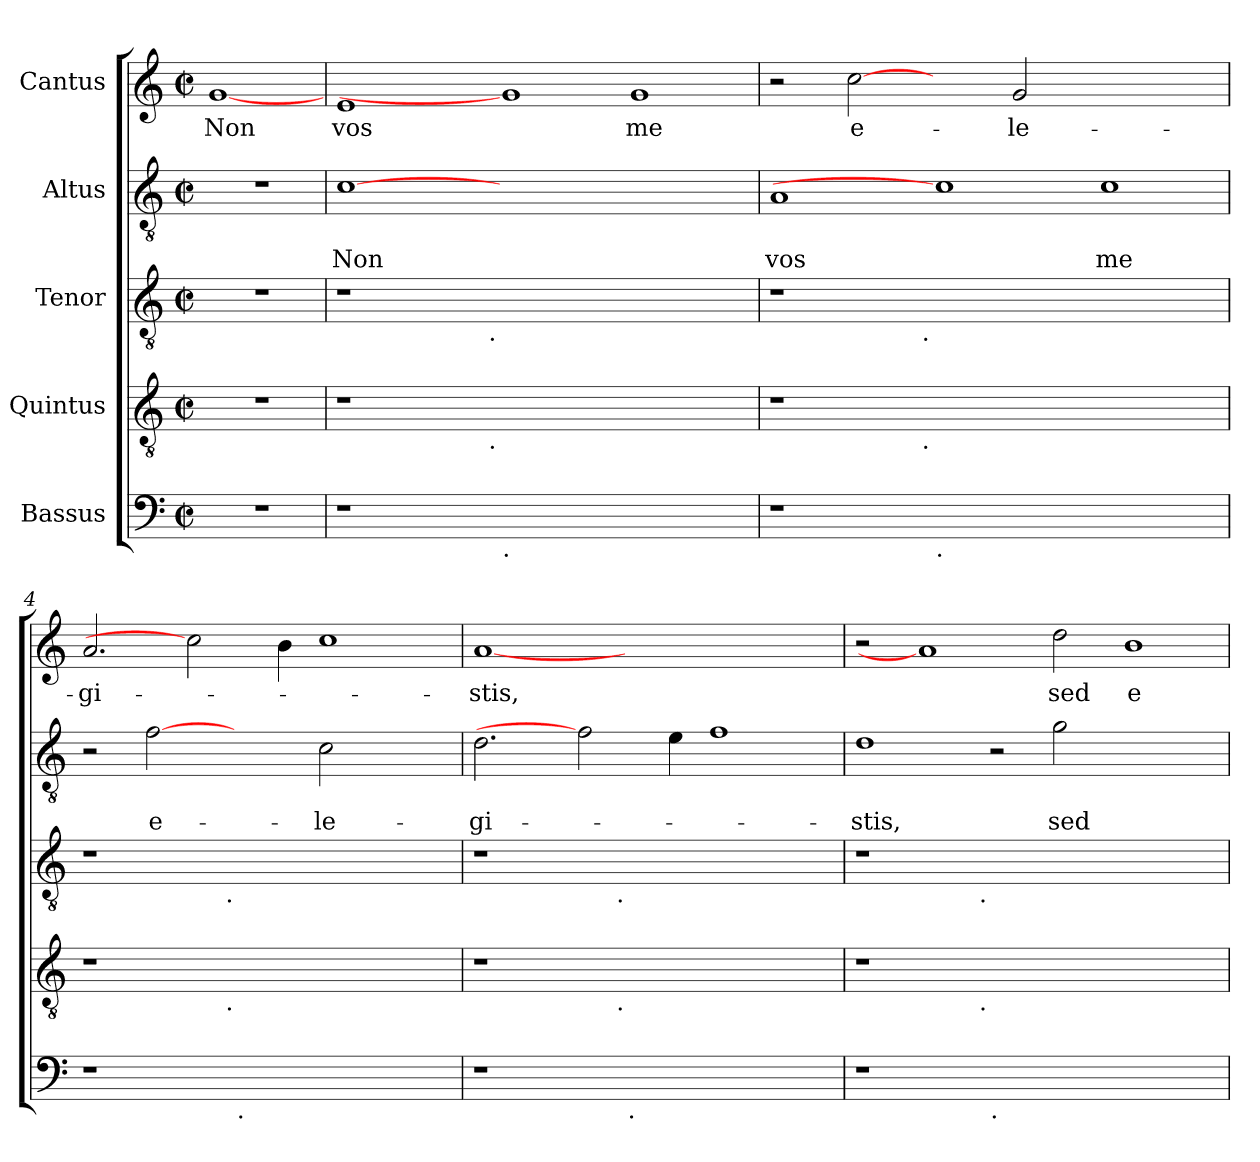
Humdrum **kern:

**kern	**kern	**kern	**kern	**text	**text	**kern	**text
*part5	*part4	*part3	*part2	*part2	*part2	*part1	*part1
*staff5	*staff4	*staff3	*staff2	*staff2	*staff2	*staff1	*staff1
*I"Bassus	*I"Quintus	*I"Tenor	*I"Altus	*	*	*I"Cantus	*
*clefF4	*clefGv2	*clefGv2	*clefGv2	*	*	*clefG2	*
*k[]	*k[]	*k[]	*k[]	*	*	*k[]	*
*C:	*C:	*C:	*C:	*	*	*C:	*
*M2/2	*M2/2	*M2/2	*M2/2	*	*	*M2/2	*
*met(c|)	*met(c|)	*met(c|)	*met(c|)	*	*	*met(c|)	*
=1	=1	=1	=1	=1	=1	=1	=1
!	!	!	!	!	!	!	!LO:LY:b
1r	1r	1r	1r	.	.	[1g	Non
=2	=2	=2	=2	=2	=2	=2	=2
!	!	!	!	!	!LO:LY:b	!	!LO:LY:b
*	*^	*^	*	*	*	*	*
1r	1r	2ryy	1r	2ryy	[1c	.	Non	1e	vos
.	.	4...ryy	.	4...ryy	.	.	.	.	.
!	!	!	!	!LO:TX:b:t=.	!	!	!	!	!
!	!	!LO:TX:b:t=.	!	!	!	!	!	!	!
.	.	1ryy	.	1ryy	.	.	.	.	.
!LO:TX:b:t=.	!	!	!	!	!	!	!	!	!
0ryy	0ryy	.	0ryy	.	0ryy	.	.	1g]	.
.	.	1ryy	.	1ryy	.	.	.	.	.
!	!	!	!	!	!	!	!	!	!LO:LY:b
.	.	.	.	.	.	.	.	1g	me
.	.	32ryy	.	32ryy	.	.	.	.	.
=3	=3	=3	=3	=3	=3	=3	=3	=3	=3
!	!	!	!	!	!	!	!LO:LY:b	!	!
1r	1r	2ryy	1r	2ryy	1A	.	vos	2r	.
!	!	!	!	!	!	!	!	!	!LO:LY:b
.	.	4...ryy	.	4...ryy	.	.	.	[2cc	e-
!	!	!	!	!LO:TX:b:t=.	!	!	!	!	!
!	!	!LO:TX:b:t=.	!	!	!	!	!	!	!
.	.	1ryy	.	1ryy	.	.	.	.	.
!LO:TX:b:t=.	!	!	!	!	!	!	!	!	!
0ryy	0ryy	.	0ryy	.	1c]	.	.	2ryy	.
!	!	!	!	!	!	!	!	!	!LO:LY:b
.	.	.	.	.	.	.	.	2g/	-le-
.	.	1ryy	.	1ryy	.	.	.	.	.
!	!	!	!	!	!	!	!LO:LY:b	!	!
.	.	.	.	.	1c	.	me	1ryy	.
.	.	32ryy	.	32ryy	.	.	.	.	.
=4	=4	=4	=4	=4	=4	=4	=4	=4	=4
!	!	!	!	!	!	!	!	!	!LO:LY:b
1r	1r	2ryy	1r	2ryy	2r	.	.	2.a/	-gi-
!	!	!	!	!	!	!	!LO:LY:b	!	!
.	.	4...ryy	.	4...ryy	[2f	.	e-	.	.
.	.	.	.	.	.	.	.	2cc]	.
!	!	!	!	!LO:TX:b:t=.	!	!	!	!	!
!	!	!LO:TX:b:t=.	!	!	!	!	!	!	!
.	.	1ryy	.	1ryy	.	.	.	.	.
!LO:TX:b:t=.	!	!	!	!	!	!	!	!	!
1.ryy	1.ryy	.	1.ryy	.	2ryy	.	.	.	.
.	.	.	.	.	.	.	.	4b\	.
!	!	!	!	!	!	!	!LO:LY:b	!	!
.	.	.	.	.	2c\	.	-le-	1cc	.
.	.	2ryy	.	2ryy	.	.	.	.	.
.	.	.	.	.	2ryy	.	.	.	.
.	.	32ryy	.	32ryy	.	.	.	.	.
=5	=5	=5	=5	=5	=5	=5	=5	=5	=5
!	!	!	!	!	!	!	!LO:LY:b	!	!LO:LY:b
1r	1r	2ryy	1r	2ryy	2.d\	.	-gi-	[1a	-stis,
.	.	4...ryy	.	4...ryy	.	.	.	.	.
.	.	.	.	.	2f]	.	.	.	.
!	!	!	!	!LO:TX:b:t=.	!	!	!	!	!
!	!	!LO:TX:b:t=.	!	!	!	!	!	!	!
.	.	1ryy	.	1ryy	.	.	.	.	.
!LO:TX:b:t=.	!	!	!	!	!	!	!	!	!
1.ryy	1.ryy	.	1.ryy	.	.	.	.	1.ryy	.
.	.	.	.	.	4e\	.	.	.	.
.	.	.	.	.	1f	.	.	.	.
.	.	2ryy	.	2ryy	.	.	.	.	.
.	.	32ryy	.	32ryy	.	.	.	.	.
=6	=6	=6	=6	=6	=6	=6	=6	=6	=6
!	!	!	!	!	!	!	!LO:LY:b	!	!
1r	1r	2ryy	1r	2ryy	1d	.	-stis,	2r	.
.	.	4...ryy	.	4...ryy	.	.	.	1a]	.
!	!	!	!	!LO:TX:b:t=.	!	!	!	!	!
!	!	!LO:TX:b:t=.	!	!	!	!	!	!	!
.	.	1ryy	.	1ryy	.	.	.	.	.
!LO:TX:b:t=.	!	!	!	!	!	!	!	!	!
0ryy	0ryy	.	0ryy	.	2r	.	.	.	.
!	!	!	!	!	!	!	!LO:LY:b	!	!LO:LY:b
.	.	.	.	.	2g\	.	sed	2dd\	sed
.	.	1ryy	.	1ryy	.	.	.	.	.
!	!	!	!	!	!	!	!	!	!LO:LY:b
.	.	.	.	.	1ryy	.	.	1b	e-
.	.	32ryy	.	32ryy	.	.	.	.	.
*	*v	*v	*	*	*	*	*	*	*
*	*	*v	*v	*	*	*	*	*
=	=	=	=	=	=	=	=
*-	*-	*-	*-	*-	*-	*-	*-
